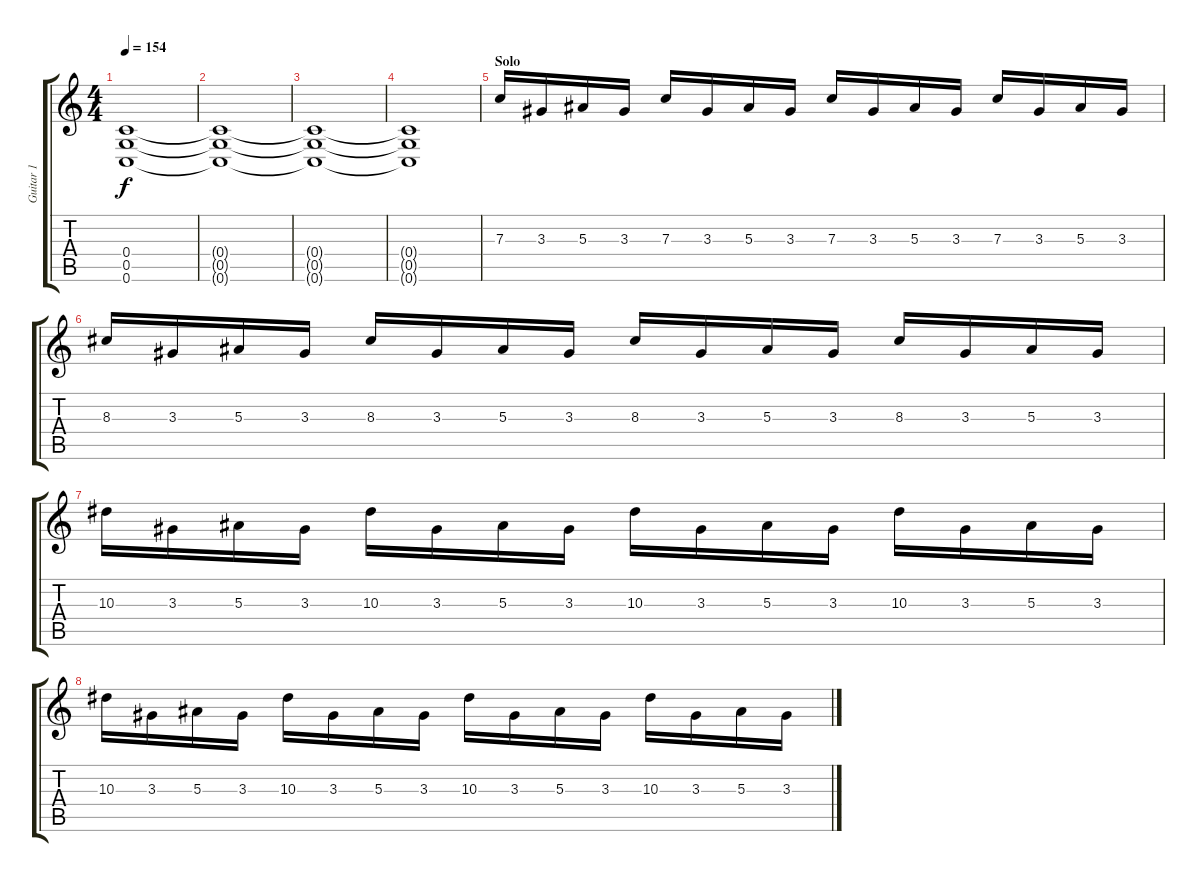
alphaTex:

\track ("Guitar 1" "Guitar 1") {instrument overdrivenguitar}
\staff {score tabs}
\tuning (D4 A3 F3 C3 G2 C2) {hide}
\ts (4 4)
\tempo 154
\clef g2
\ks c
(0.4 0.5 0.6).1{dy f} |
(0.4{t} 0.5{t} 0.6{t}).1 |
(0.4{t} 0.5{t} 0.6{t}).1 |
(0.4{t} 0.5{t} 0.6{t}).1 |
\section ("" "Solo")
7.3.16 3.3.16 5.3.16 3.3.16 7.3.16 3.3.16 5.3.16 3.3.16 7.3.16 3.3.16 5.3.16 3.3.16 7.3.16 3.3.16 5.3.16 3.3.16 |
8.3.16 3.3.16 5.3.16 3.3.16 8.3.16 3.3.16 5.3.16 3.3.16 8.3.16 3.3.16 5.3.16 3.3.16 8.3.16 3.3.16 5.3.16 3.3.16 |
10.3.16 3.3.16 5.3.16 3.3.16 10.3.16 3.3.16 5.3.16 3.3.16 10.3.16 3.3.16 5.3.16 3.3.16 10.3.16 3.3.16 5.3.16 3.3.16 |
10.3.16 3.3.16 5.3.16 3.3.16 10.3.16 3.3.16 5.3.16 3.3.16 10.3.16 3.3.16 5.3.16 3.3.16 10.3.16 3.3.16 5.3.16 3.3.16
